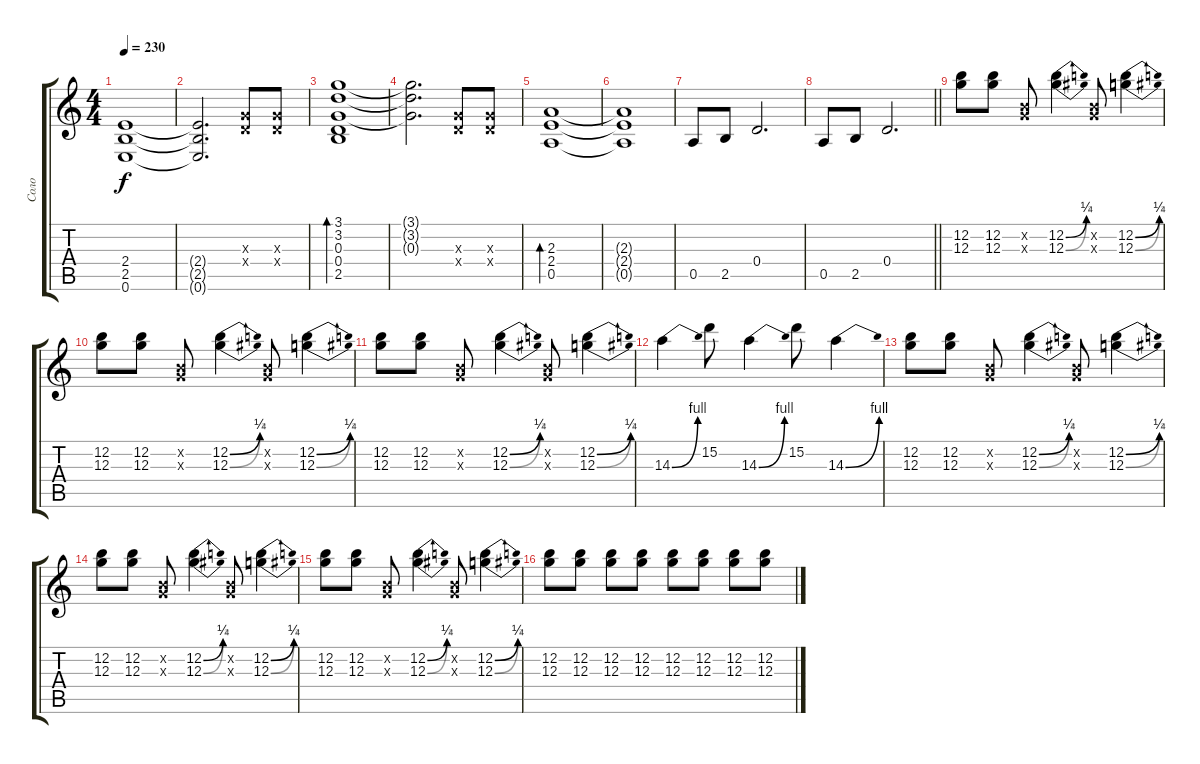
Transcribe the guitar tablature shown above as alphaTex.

\track ("Соло" "Соло") {instrument distortionguitar bank 7}
\staff {score tabs}
\tuning (E4 B3 G3 D3 A2 E2) {hide}
\ts (4 4)
\tempo 230
\clef g2
\ks c
(2.4 2.5 0.6).1{dy f} |
(2.4{t} 2.5{t} 0.6{t}).2{d} (0.3{x} 0.4{x}).8 (0.3{x} 0.4{x}).8 |
(3.1 3.2 0.3 0.4 2.5).1{bd 120} |
(3.1{t} 3.2{t} 0.3{t}).2{d} (0.3{x} 0.4{x}).8 (0.3{x} 0.4{x}).8 |
(2.3 2.4 0.5).1{bd 120} |
(2.3{t} 2.4{t} 0.5{t}).1 |
0.5.8 2.5.8 0.4.2{d} |
\barLineRight lightlight
0.5.8 2.5.8 0.4.2{d} |
(12.2 12.3).8 (12.2 12.3).8 (0.2{x} 0.3{x}).8 (12.2{be (bend 0 0 60 1)} 12.3{be (bend 0 0 60 2)}).4 (0.2{x} 0.3{x}).8 (12.2{be (bend 0 0 60 1)} 12.3{be (bend 0 0 60 2)}).4 |
(12.2 12.3).8 (12.2 12.3).8 (0.2{x} 0.3{x}).8 (12.2{be (bend 0 0 60 1)} 12.3{be (bend 0 0 60 2)}).4 (0.2{x} 0.3{x}).8 (12.2{be (bend 0 0 60 1)} 12.3{be (bend 0 0 60 2)}).4 |
(12.2 12.3).8 (12.2 12.3).8 (0.2{x} 0.3{x}).8 (12.2{be (bend 0 0 60 1)} 12.3{be (bend 0 0 60 2)}).4 (0.2{x} 0.3{x}).8 (12.2{be (bend 0 0 60 1)} 12.3{be (bend 0 0 60 2)}).4 |
14.3{be (bend 0 0 60 4)}.4 15.2.8 14.3{be (bend 0 0 60 4)}.4 15.2.8 14.3{be (bend 0 0 60 4)}.4 |
(12.2 12.3).8 (12.2 12.3).8 (0.2{x} 0.3{x}).8 (12.2{be (bend 0 0 60 1)} 12.3{be (bend 0 0 60 2)}).4 (0.2{x} 0.3{x}).8 (12.2{be (bend 0 0 60 1)} 12.3{be (bend 0 0 60 2)}).4 |
(12.2 12.3).8 (12.2 12.3).8 (0.2{x} 0.3{x}).8 (12.2{be (bend 0 0 60 1)} 12.3{be (bend 0 0 60 2)}).4 (0.2{x} 0.3{x}).8 (12.2{be (bend 0 0 60 1)} 12.3{be (bend 0 0 60 2)}).4 |
(12.2 12.3).8 (12.2 12.3).8 (0.2{x} 0.3{x}).8 (12.2{be (bend 0 0 60 1)} 12.3{be (bend 0 0 60 2)}).4 (0.2{x} 0.3{x}).8 (12.2{be (bend 0 0 60 1)} 12.3{be (bend 0 0 60 2)}).4 |
(12.2 12.3).8 (12.2 12.3).8 (12.2 12.3).8 (12.2 12.3).8 (12.2 12.3).8 (12.2 12.3).8 (12.2 12.3).8 (12.2 12.3).8
